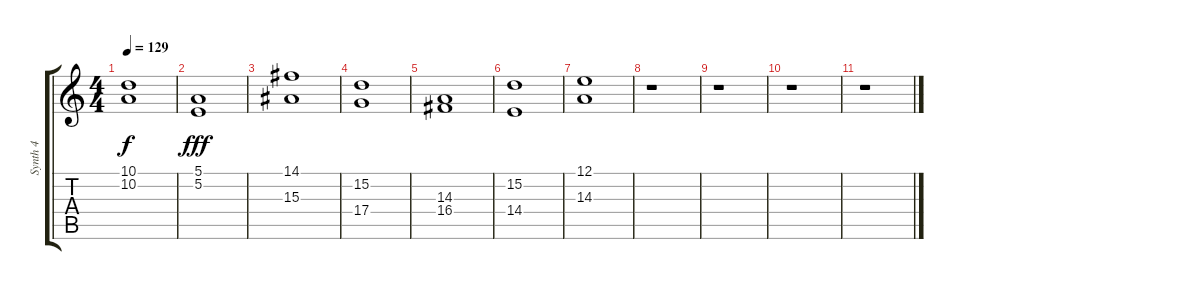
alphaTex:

\track ("Synth 4" "Synth 4") {instrument lead2sawtooth}
\staff {score tabs}
\tuning (E4 B3 G3 D3 A2 E2) {hide}
\ts (4 4)
\tempo 129
\clef g2
\ks c
(10.1{t} 10.2{t}).1{dy f} |
(5.1 5.2).1{dy fff} |
(14.1 15.3).1 |
(15.2 17.4).1 |
(14.3 16.4).1 |
(15.2 14.4).1 |
(12.1 14.3).1 |
r.1 |
r.1 |
r.1 |
r.1
